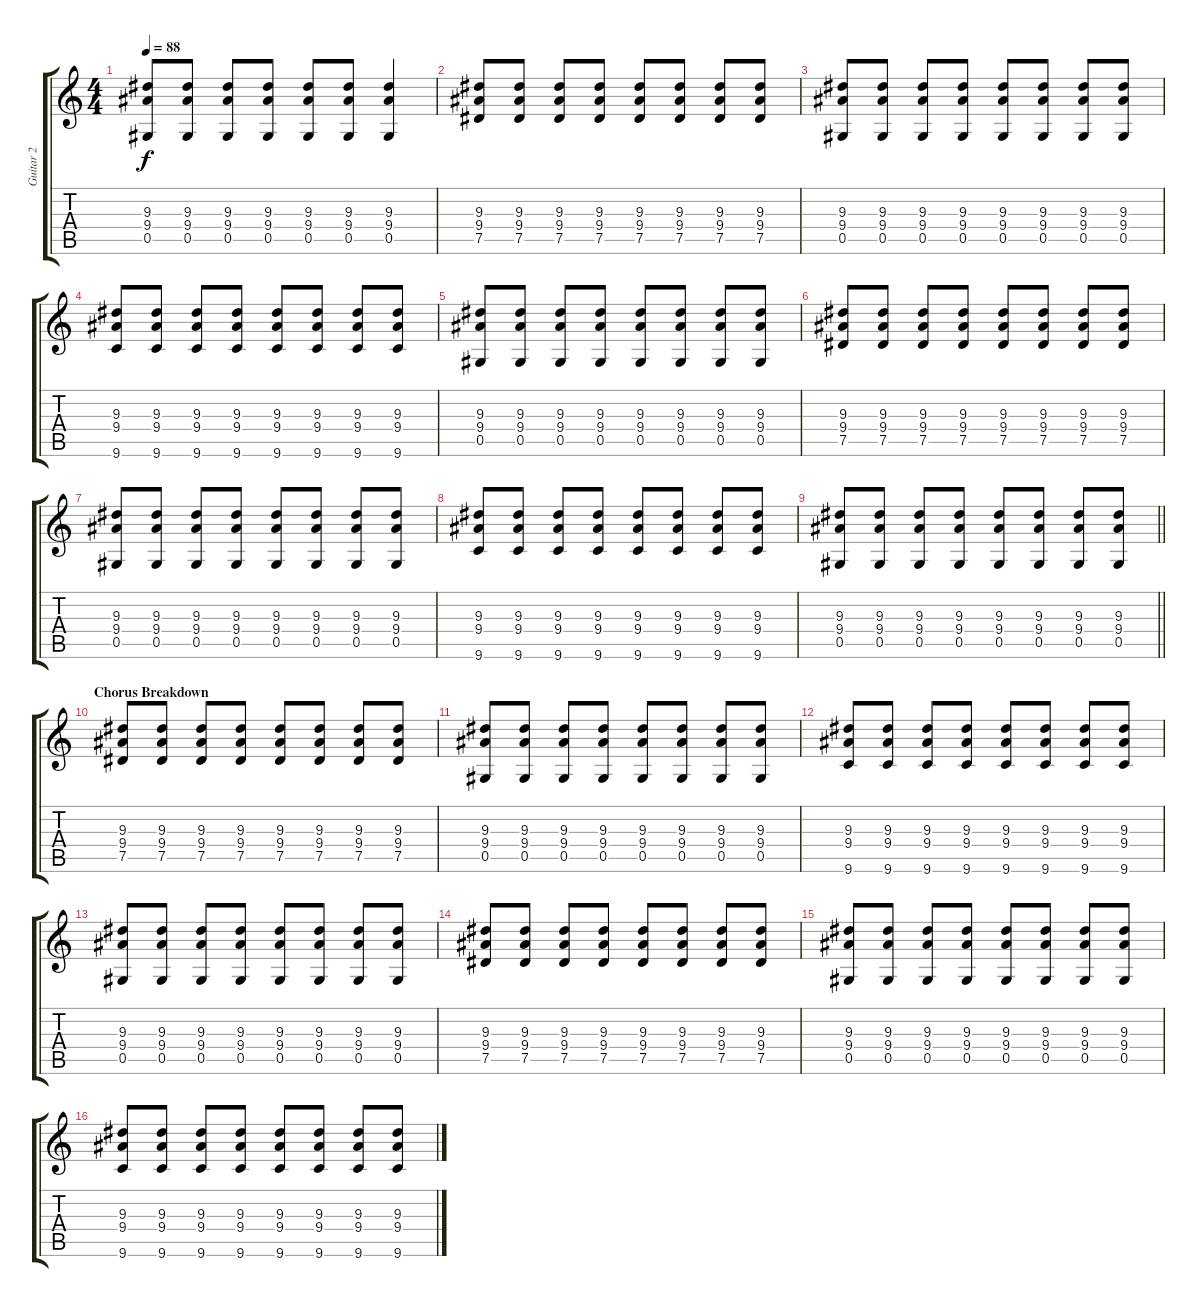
\track ("Guitar 2" "Guitar 2") {instrument electricguitarjazz}
\staff {score tabs}
\tuning (Eb4 Bb3 Gb3 Db3 Ab2 Eb2) {hide}
\ts (4 4)
\tempo 88
\clef g2
\ks c
(9.3 9.4 0.5).8{dy f} (9.3 9.4 0.5).8 (9.3 9.4 0.5).8 (9.3 9.4 0.5).8 (9.3 9.4 0.5).8 (9.3 9.4 0.5).8 (9.3 9.4 0.5).4 |
(9.3 9.4 7.5).8 (9.3 9.4 7.5).8 (9.3 9.4 7.5).8 (9.3 9.4 7.5).8 (9.3 9.4 7.5).8 (9.3 9.4 7.5).8 (9.3 9.4 7.5).8 (9.3 9.4 7.5).8 |
(9.3 9.4 0.5).8 (9.3 9.4 0.5).8 (9.3 9.4 0.5).8 (9.3 9.4 0.5).8 (9.3 9.4 0.5).8 (9.3 9.4 0.5).8 (9.3 9.4 0.5).8 (9.3 9.4 0.5).8 |
(9.3 9.4 9.6).8 (9.3 9.4 9.6).8 (9.3 9.4 9.6).8 (9.3 9.4 9.6).8 (9.3 9.4 9.6).8 (9.3 9.4 9.6).8 (9.3 9.4 9.6).8 (9.3 9.4 9.6).8 |
(9.3 9.4 0.5).8 (9.3 9.4 0.5).8 (9.3 9.4 0.5).8 (9.3 9.4 0.5).8 (9.3 9.4 0.5).8 (9.3 9.4 0.5).8 (9.3 9.4 0.5).8 (9.3 9.4 0.5).8 |
(9.3 9.4 7.5).8 (9.3 9.4 7.5).8 (9.3 9.4 7.5).8 (9.3 9.4 7.5).8 (9.3 9.4 7.5).8 (9.3 9.4 7.5).8 (9.3 9.4 7.5).8 (9.3 9.4 7.5).8 |
(9.3 9.4 0.5).8 (9.3 9.4 0.5).8 (9.3 9.4 0.5).8 (9.3 9.4 0.5).8 (9.3 9.4 0.5).8 (9.3 9.4 0.5).8 (9.3 9.4 0.5).8 (9.3 9.4 0.5).8 |
(9.3 9.4 9.6).8 (9.3 9.4 9.6).8 (9.3 9.4 9.6).8 (9.3 9.4 9.6).8 (9.3 9.4 9.6).8 (9.3 9.4 9.6).8 (9.3 9.4 9.6).8 (9.3 9.4 9.6).8 |
\barLineRight lightlight
(9.3 9.4 0.5).8 (9.3 9.4 0.5).8 (9.3 9.4 0.5).8 (9.3 9.4 0.5).8 (9.3 9.4 0.5).8 (9.3 9.4 0.5).8 (9.3 9.4 0.5).8 (9.3 9.4 0.5).8 |
\section ("" "Chorus Breakdown")
(9.3 9.4 7.5).8 (9.3 9.4 7.5).8 (9.3 9.4 7.5).8 (9.3 9.4 7.5).8 (9.3 9.4 7.5).8 (9.3 9.4 7.5).8 (9.3 9.4 7.5).8 (9.3 9.4 7.5).8 |
(9.3 9.4 0.5).8 (9.3 9.4 0.5).8 (9.3 9.4 0.5).8 (9.3 9.4 0.5).8 (9.3 9.4 0.5).8 (9.3 9.4 0.5).8 (9.3 9.4 0.5).8 (9.3 9.4 0.5).8 |
(9.3 9.4 9.6).8 (9.3 9.4 9.6).8 (9.3 9.4 9.6).8 (9.3 9.4 9.6).8 (9.3 9.4 9.6).8 (9.3 9.4 9.6).8 (9.3 9.4 9.6).8 (9.3 9.4 9.6).8 |
(9.3 9.4 0.5).8 (9.3 9.4 0.5).8 (9.3 9.4 0.5).8 (9.3 9.4 0.5).8 (9.3 9.4 0.5).8 (9.3 9.4 0.5).8 (9.3 9.4 0.5).8 (9.3 9.4 0.5).8 |
(9.3 9.4 7.5).8 (9.3 9.4 7.5).8 (9.3 9.4 7.5).8 (9.3 9.4 7.5).8 (9.3 9.4 7.5).8 (9.3 9.4 7.5).8 (9.3 9.4 7.5).8 (9.3 9.4 7.5).8 |
(9.3 9.4 0.5).8 (9.3 9.4 0.5).8 (9.3 9.4 0.5).8 (9.3 9.4 0.5).8 (9.3 9.4 0.5).8 (9.3 9.4 0.5).8 (9.3 9.4 0.5).8 (9.3 9.4 0.5).8 |
(9.3 9.4 9.6).8 (9.3 9.4 9.6).8 (9.3 9.4 9.6).8 (9.3 9.4 9.6).8 (9.3 9.4 9.6).8 (9.3 9.4 9.6).8 (9.3 9.4 9.6).8 (9.3 9.4 9.6).8
